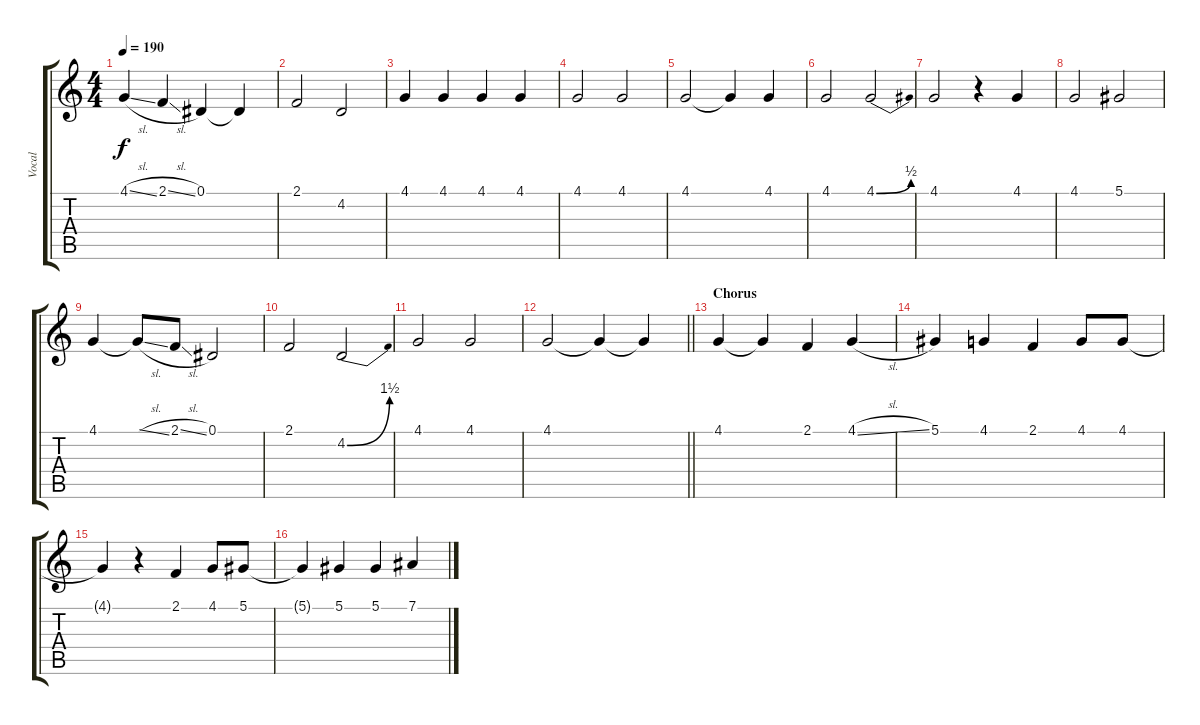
\track ("Vocal" "Vocal") {instrument englishhorn}
\staff {score tabs}
\tuning (Eb4 Bb3 Gb3 Db3 Ab2 Eb2) {hide}
\ts (4 4)
\tempo 190
\clef g2
\ks c
4.1{sl}.4{dy f} 2.1{sl}.4 0.1.4 0.1{t}.4 |
2.1.2 4.2.2 |
4.1.4 4.1.4 4.1.4 4.1.4 |
4.1.2 4.1.2 |
4.1.2 4.1{t}.4 4.1.4 |
4.1.2 4.1{be (bend 0 0 60 2)}.2 |
4.1.2 r.4 4.1.4 |
4.1.2 5.1.2 |
4.1.4 4.1{sl t}.8 2.1{sl}.8 0.1.2 |
2.1.2 4.2{be (bend 0 0 60 6)}.2 |
4.1.2 4.1.2 |
\barLineRight lightlight
4.1.2 4.1{t}.4 4.1{t}.4 |
\section ("" "Chorus ")
4.1.4 4.1{t}.4 2.1.4 4.1{sl}.4 |
5.1.4 4.1.4 2.1.4 4.1.8 4.1.8 |
4.1{t}.4 r.4 2.1.4 4.1.8 5.1.8 |
5.1{t}.4 5.1.4 5.1.4 7.1.4
